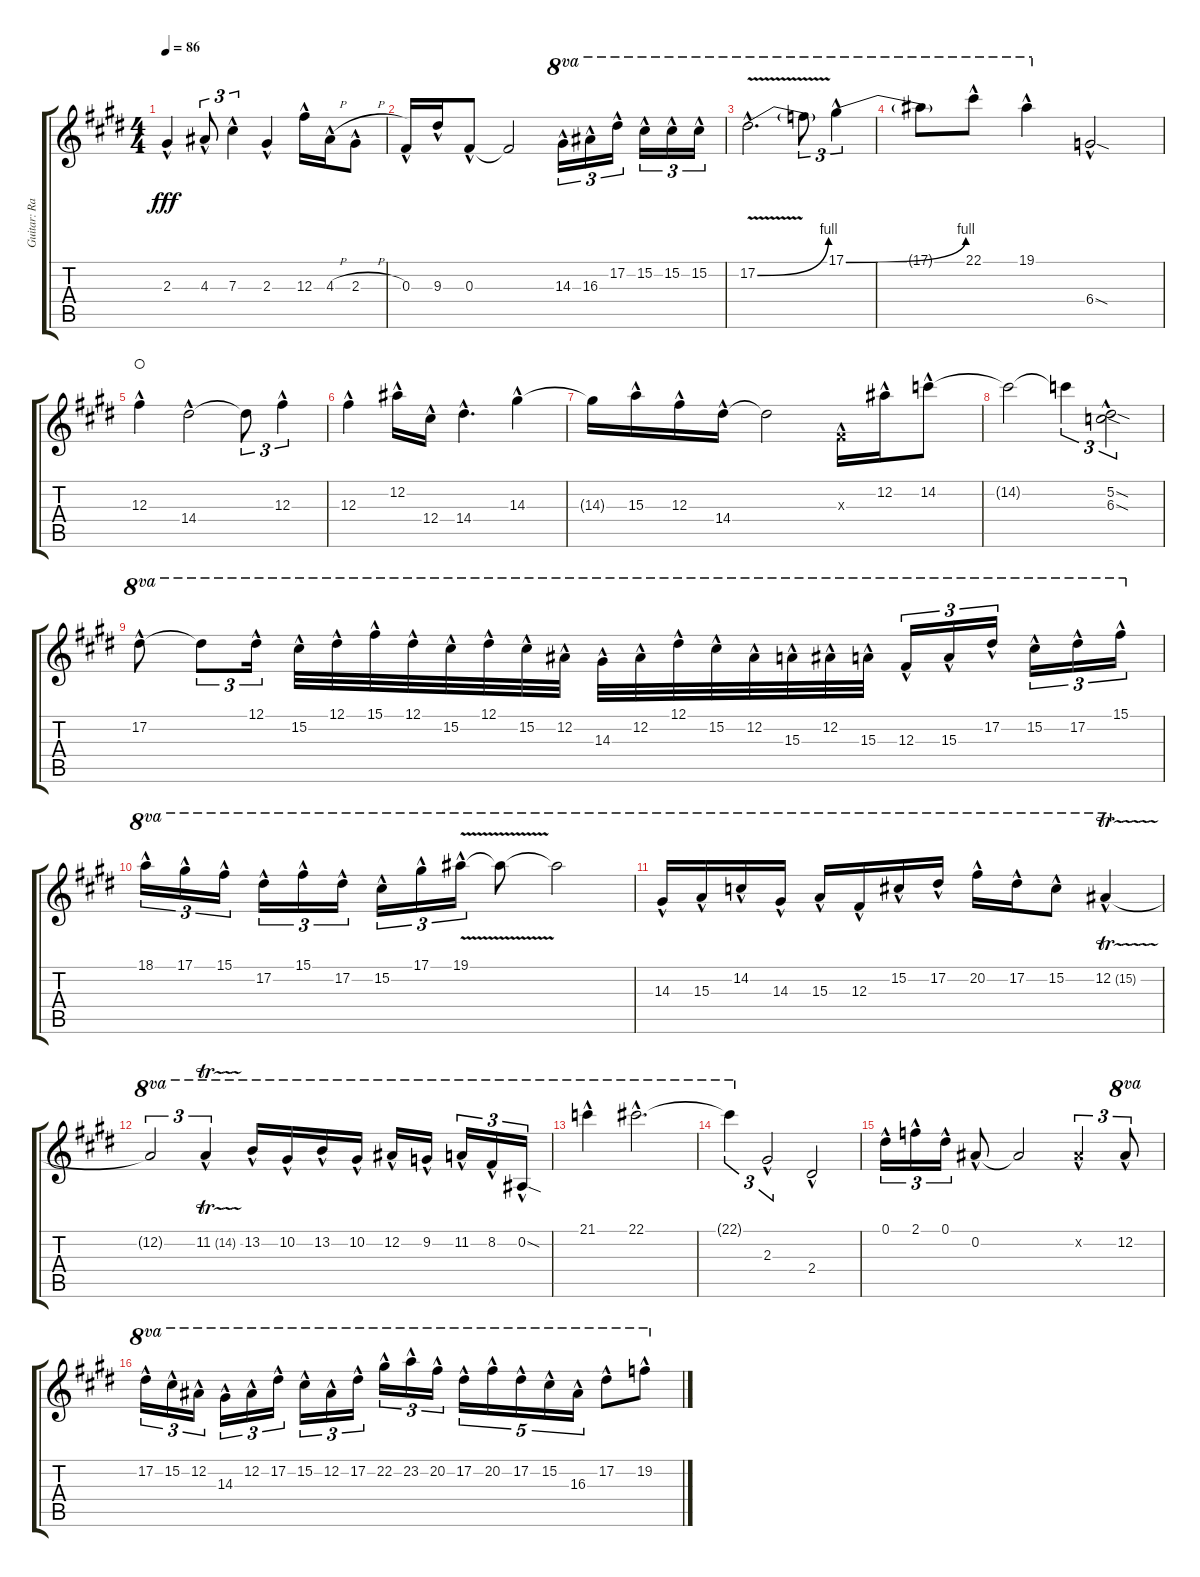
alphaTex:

\track ("Guitar: Randy" "Guitar: Ra") {instrument acousticguitarsteel}
\staff {score tabs}
\tuning (Eb4 Bb3 Gb3 Db3 Ab2 Eb2) {hide}
\ts (4 4)
\tempo 86
\clef g2
\ks c#minor
2.3{hac}.4{dy fff} 4.3{hac}.8{tu (3 2)} 7.3{hac}.4{tu (3 2)} 2.3{hac}.4 12.3{hac}.16 4.3{h hac}.16 2.3{h hac}.8 |
0.3{hac}.16 9.3{hac}.16 0.3{hac}.8 0.3{t}.2 14.3{hac}.16{tu (3 2) ot 8va} 16.3{hac}.16{tu (3 2) ot 8va} 17.2{hac}.16{tu (3 2) ot 8va beam splitsecondary} 15.2{hac}.16{tu (3 2) ot 8va} 15.2{hac}.16{tu (3 2) ot 8va} 15.2{hac}.16{tu (3 2) ot 8va} |
17.2{be (bend 0 0 60 4) v hac}.2{d ot 8va} 17.2{t}.8{tu (3 2) ot 8va} 17.1{be (bend 0 0 60 4) hac}.4{tu (3 2) ot 8va} |
17.1{t}.8{ot 8va} 22.1{hac}.8{ot 8va} 19.1{hac}.4{ot 8va} 6.4{sod hac}.2 |
12.3{hac}.4{waho} 14.4{hac}.2 14.4{t}.8{tu (3 2)} 12.3{hac}.4{tu (3 2)} |
12.3{hac}.4 12.2{hac}.16 12.4{hac}.16 14.4{hac}.4{d} 14.3{hac}.4 |
14.3{t}.16 15.3{hac}.16 12.3{hac}.16 14.4{hac}.16 14.4{t}.2 0.3{hac x}.16 12.2{hac}.16 14.2{hac}.8 |
14.2{t}.2 14.2{t}.4{tu (3 2)} (5.2{sod hac} 6.3{sod hac}).2{tu (3 2)} |
17.2{hac}.8{ot 8va} 17.2{t}.8{tu (3 2) ot 8va} 12.1{hac}.16{tu (3 2) ot 8va} 15.2{hac}.32{ot 8va} 12.1{hac}.32{ot 8va} 15.1{hac}.32{ot 8va} 12.1{hac}.32{ot 8va} 15.2{hac}.32{ot 8va} 12.1{hac}.32{ot 8va} 15.2{hac}.32{ot 8va} 12.2{hac}.32{ot 8va} 14.3{hac}.32{ot 8va} 12.2{hac}.32{ot 8va} 12.1{hac}.32{ot 8va} 15.2{hac}.32{ot 8va} 12.2{hac}.32{ot 8va} 15.3{hac}.32{ot 8va} 12.2{hac}.32{ot 8va} 15.3{hac}.32{ot 8va} 12.3{hac}.16{tu (3 2) ot 8va} 15.3{hac}.16{tu (3 2) ot 8va} 17.2{hac}.16{tu (3 2) ot 8va beam splitsecondary} 15.2{hac}.16{tu (3 2) ot 8va} 17.2{hac}.16{tu (3 2) ot 8va} 15.1{hac}.16{tu (3 2) ot 8va} |
18.1{hac}.16{tu (3 2) ot 8va} 17.1{hac}.16{tu (3 2) ot 8va} 15.1{hac}.16{tu (3 2) ot 8va beam splitsecondary} 17.2{hac}.16{tu (3 2) ot 8va} 15.1{hac}.16{tu (3 2) ot 8va} 17.2{hac}.16{tu (3 2) ot 8va} 15.2{hac}.16{tu (3 2) ot 8va} 17.1{hac}.16{tu (3 2) ot 8va} 19.1{v hac}.16{tu (3 2) ot 8va} 19.1{t}.8{ot 8va} 19.1{t}.2{ot 8va} |
14.3{hac}.16{ot 8va} 15.3{hac}.16{ot 8va} 14.2{hac}.16{ot 8va} 14.3{hac}.16{ot 8va} 15.3{hac}.16{ot 8va} 12.3{hac}.16{ot 8va} 15.2{hac}.16{ot 8va} 17.2{hac}.16{ot 8va} 20.2{hac}.16{ot 8va} 17.2{hac}.16{ot 8va} 15.2{hac}.8{ot 8va} 12.2{tr (15 32) hac}.4{ot 8va} |
12.2{t}.2{tu (3 2) ot 8va} 11.2{tr (14 64) hac}.4{tu (3 2) ot 8va} 13.2{hac}.16{ot 8va} 10.2{hac}.16{ot 8va} 13.2{hac}.16{ot 8va} 10.2{hac}.16{ot 8va} 12.2{hac}.16{ot 8va} 9.2{hac}.16{ot 8va beam splitsecondary} 11.2{hac}.16{tu (3 2) ot 8va} 8.2{hac}.16{tu (3 2) ot 8va} 0.2{sod hac}.16{tu (3 2) ot 8va} |
21.1{hac}.4{ot 8va} 22.1{hac}.2{d ot 8va} |
22.1{t}.4{tu (3 2) ot 8va} 2.3{hac}.2{tu (3 2)} 2.4{hac}.2 |
0.1{hac}.16{tu (3 2)} 2.1{hac}.16{tu (3 2)} 0.1{hac}.16{tu (3 2)} 0.2{hac}.8 0.2{t}.2 0.2{hac x}.4{tu (3 2)} 12.2{hac}.8{tu (3 2) ot 8va} |
17.2{hac}.16{tu (3 2) ot 8va} 15.2{hac}.16{tu (3 2) ot 8va} 12.2{hac}.16{tu (3 2) ot 8va beam splitsecondary} 14.3{hac}.16{tu (3 2) ot 8va} 12.2{hac}.16{tu (3 2) ot 8va} 17.2{hac}.16{tu (3 2) ot 8va} 15.2{hac}.16{tu (3 2) ot 8va} 12.2{hac}.16{tu (3 2) ot 8va} 17.2{hac}.16{tu (3 2) ot 8va beam splitsecondary} 22.2{hac}.16{tu (3 2) ot 8va} 23.2{hac}.16{tu (3 2) ot 8va} 20.2{hac}.16{tu (3 2) ot 8va} 17.2{hac}.16{tu (5 4) ot 8va} 20.2{hac}.16{tu (5 4) ot 8va} 17.2{hac}.16{tu (5 4) ot 8va} 15.2{hac}.16{tu (5 4) ot 8va} 16.3{hac}.16{tu (5 4) ot 8va} 17.2{hac}.8{ot 8va} 19.2{hac}.8{ot 8va}
